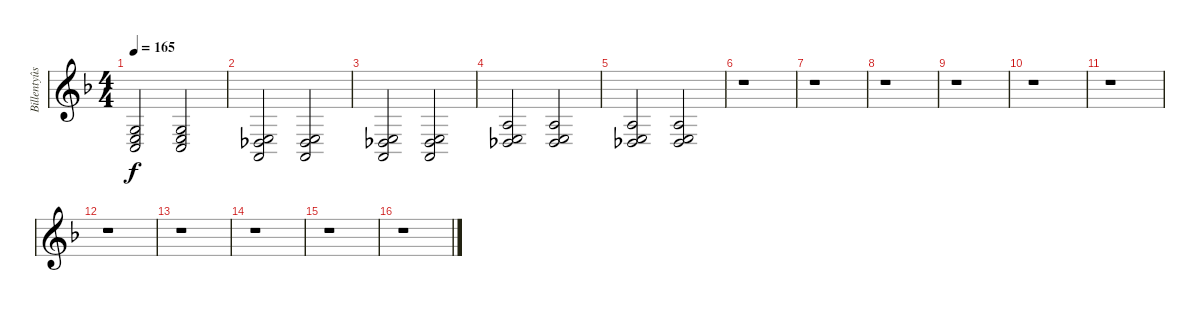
\track ("Billentyûs (Paul Morris)" "Billentyûs") {instrument electricpiano1}
\staff {score}
\tuning (E4 B3 G3 D3 A2 E2) {hide}
\ts (4 4)
\tempo 165
\clef g2
\ks f
(0.3 2.4 3.5).2{dy f} (0.3 2.4 3.5).2 |
(2.4 4.5 5.6).2 (2.4 4.5 5.6).2 |
(2.4 4.5 5.6).2 (2.4 4.5 5.6).2 |
(2.3 2.4 4.5).2 (2.3 2.4 4.5).2 |
(2.3 2.4 4.5).2 (2.3 2.4 4.5).2 |
r.1 |
r.1 |
r.1 |
r.1 |
r.1 |
r.1 |
r.1 |
r.1 |
r.1 |
r.1 |
r.1
